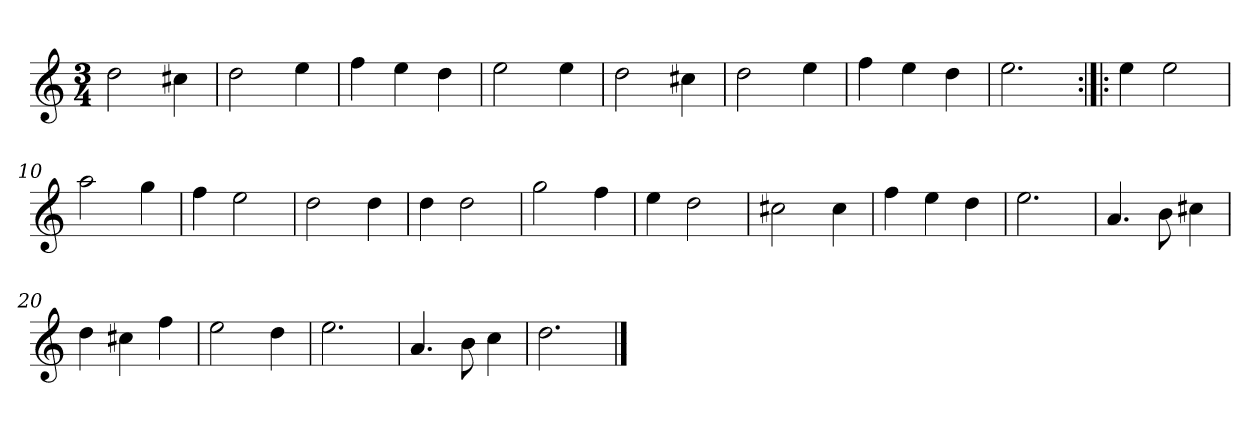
**kern
*part1
*staff1
*clefG2
*k[]
*D:dor
*M3/4
*MM120
=1
2dd
4cc#X
=2
2dd
4ee
=3
4ff
4ee
4dd
=4
2ee
4ee
=5
2dd
4cc#X
=6
2dd
4ee
=7
4ff
4ee
4dd
=8
2.ee
=9:|!|:
4ee
2ee
=10
2aa
4gg
=11
4ff
2ee
=12
2dd
4dd
=13
4dd
2dd
=14
2gg
4ff
=15
4ee
2dd
=16
2cc#X
4cc#
=17
4ff
4ee
4dd
=18
2.ee
=19
4.a
8b
4cc#X
=20
4dd
4cc#X
4ff
=21
2ee
4dd
=22
2.ee
=23
4.a
8b
4cc
=24
2.dd
==
*-
